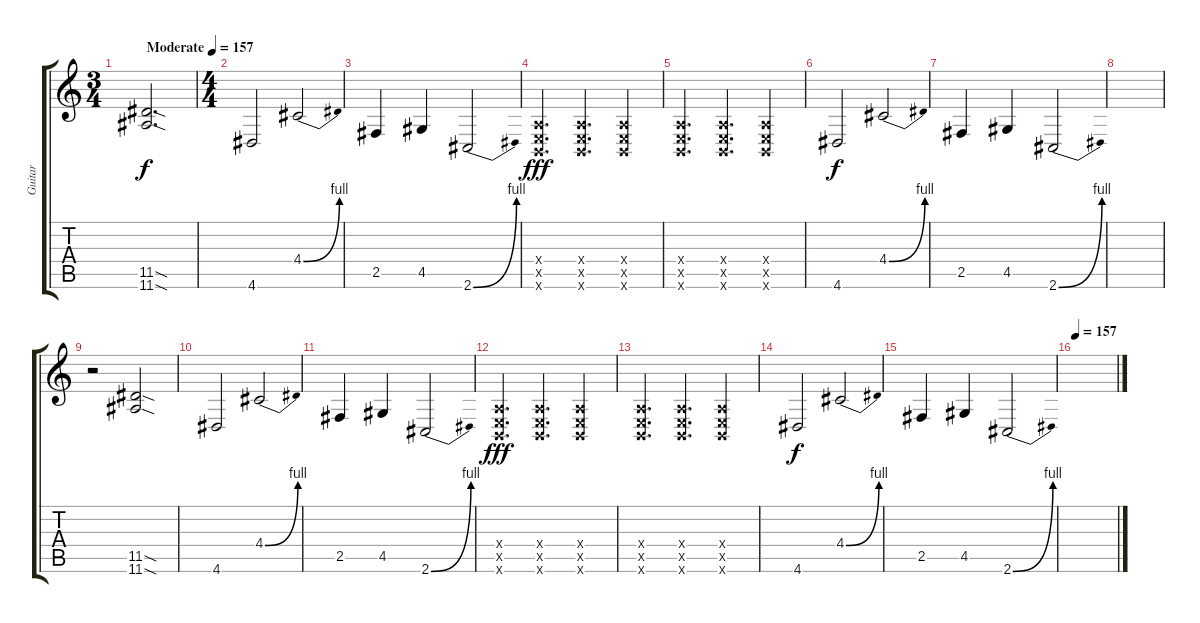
\track ("Guitar" "Guitar") {instrument distortionguitar}
\staff {score tabs}
\tuning (B3 Gb3 D3 A2 E2 B1) {hide}
\ts (3 4)
\tempo (157 "Moderate")
\tempo 142
\tempo (157 "Moderate")
\clef g2
\ks c
(11.5{sod} 11.6{sod}).2{d dy f instrument distortionguitar} |
\ts (4 4)
4.6.2 4.4{be (bend 0 0 60 4)}.2 |
2.5.4 4.5.4 2.6{be (bend 0 0 60 4)}.2 |
(0.4{x} 0.5{x} 0.6{x}).4{d dy fff} (0.4{x} 0.5{x} 0.6{x}).4{d} (0.4{x} 0.5{x} 0.6{x}).4 |
(0.4{x} 0.5{x} 0.6{x}).4{d} (0.4{x} 0.5{x} 0.6{x}).4{d} (0.4{x} 0.5{x} 0.6{x}).4 |
4.6.2{dy f} 4.4{be (bend 0 0 60 4)}.2 |
2.5.4 4.5.4 2.6{be (bend 0 0 60 4)}.2 |
|
r.2 (11.5{sod} 11.6{sod}).2 |
4.6.2 4.4{be (bend 0 0 60 4)}.2 |
2.5.4 4.5.4 2.6{be (bend 0 0 60 4)}.2 |
(0.4{x} 0.5{x} 0.6{x}).4{d dy fff} (0.4{x} 0.5{x} 0.6{x}).4{d} (0.4{x} 0.5{x} 0.6{x}).4 |
(0.4{x} 0.5{x} 0.6{x}).4{d} (0.4{x} 0.5{x} 0.6{x}).4{d} (0.4{x} 0.5{x} 0.6{x}).4 |
4.6.2{dy f} 4.4{be (bend 0 0 60 4)}.2 |
2.5.4 4.5.4 2.6{be (bend 0 0 60 4)}.2 |
\tempo 157
